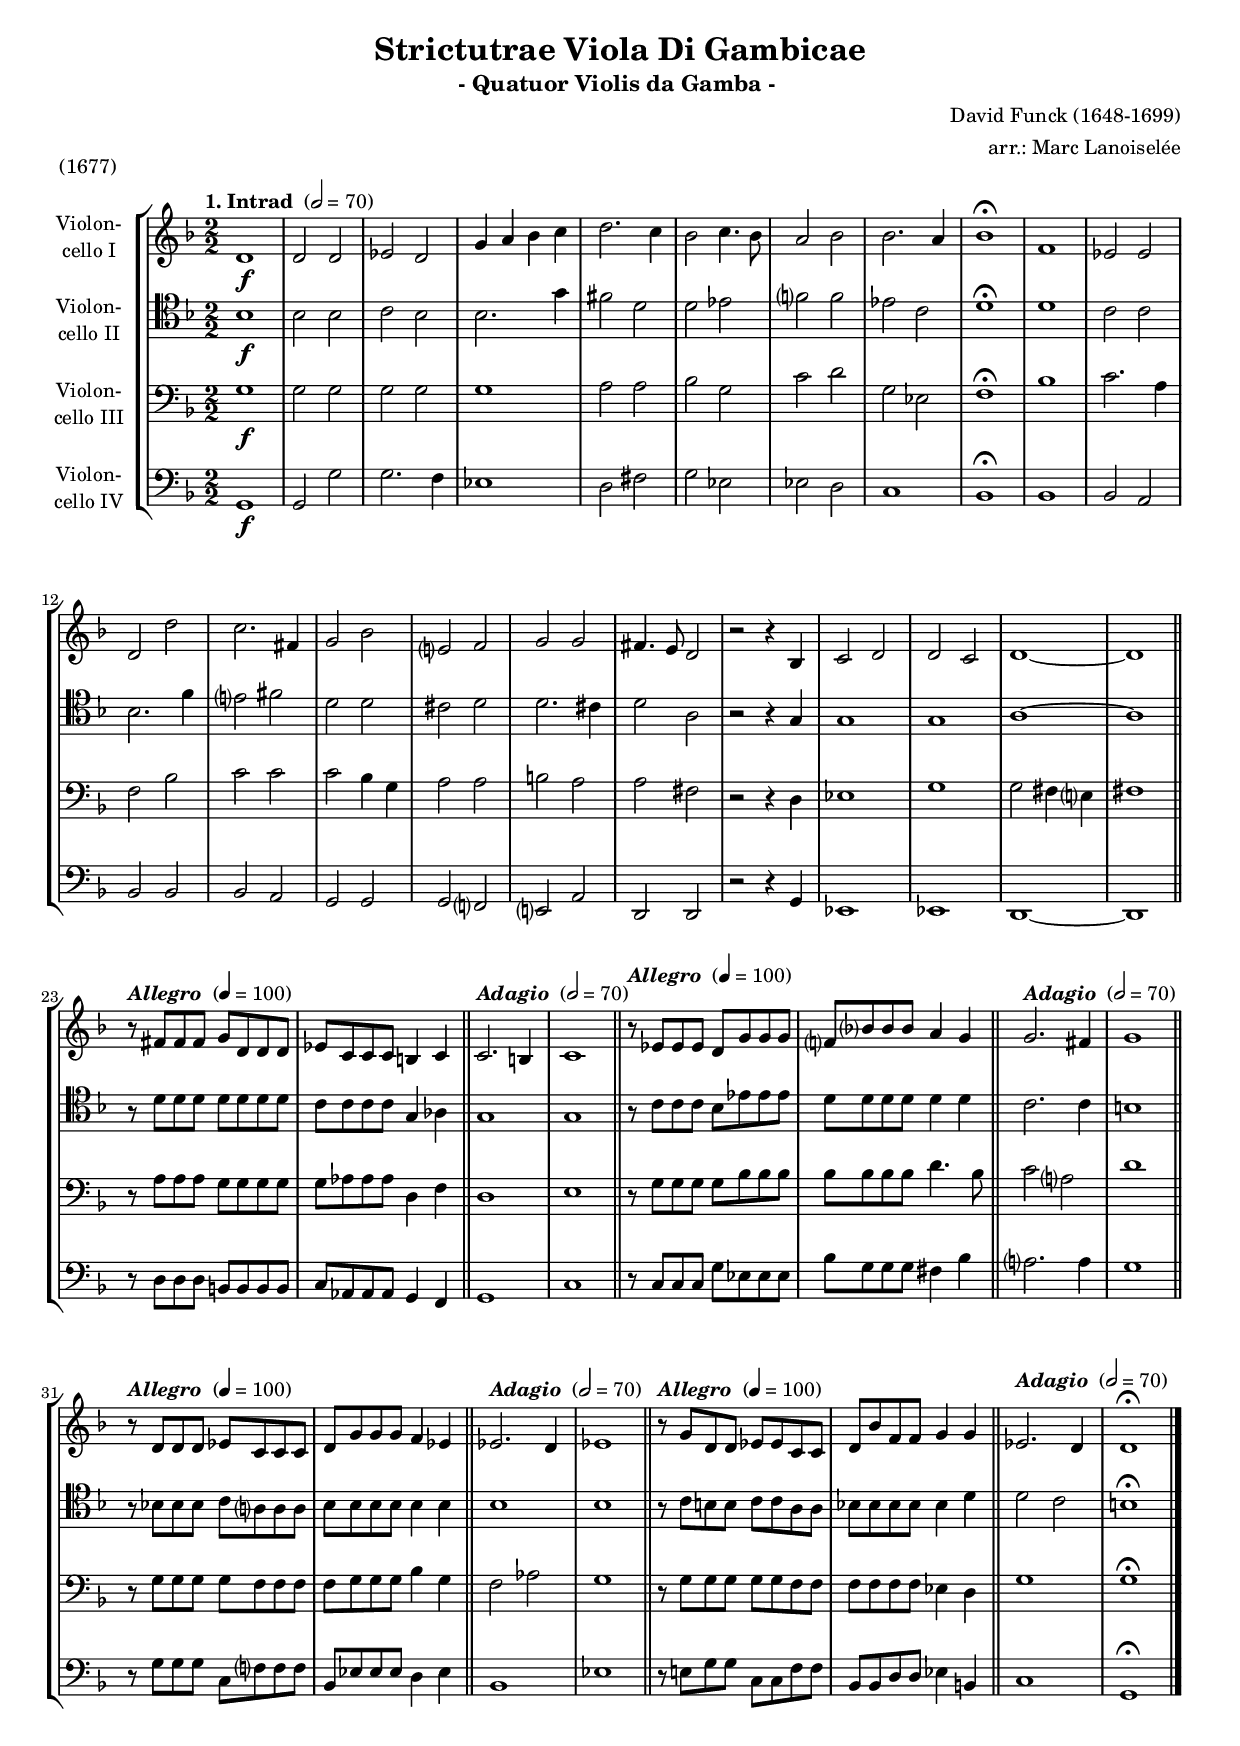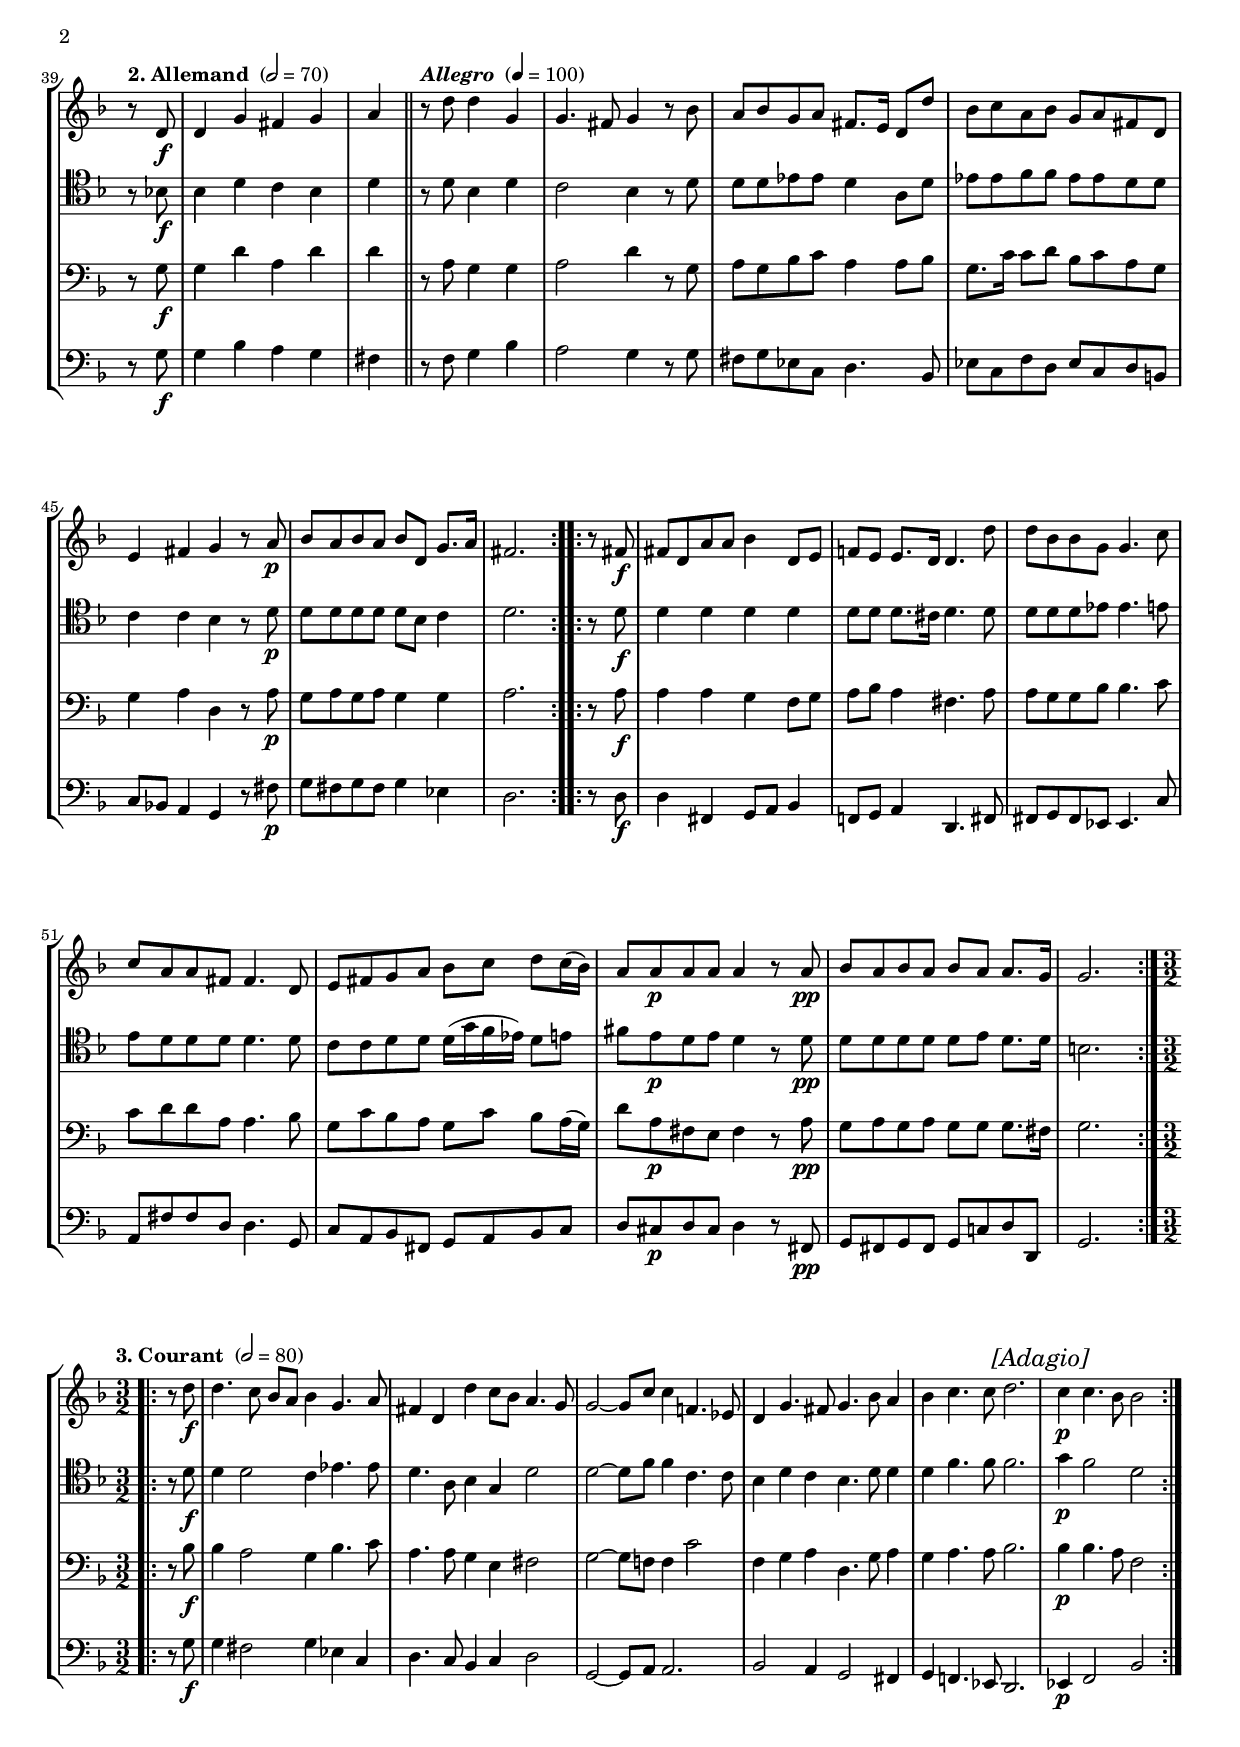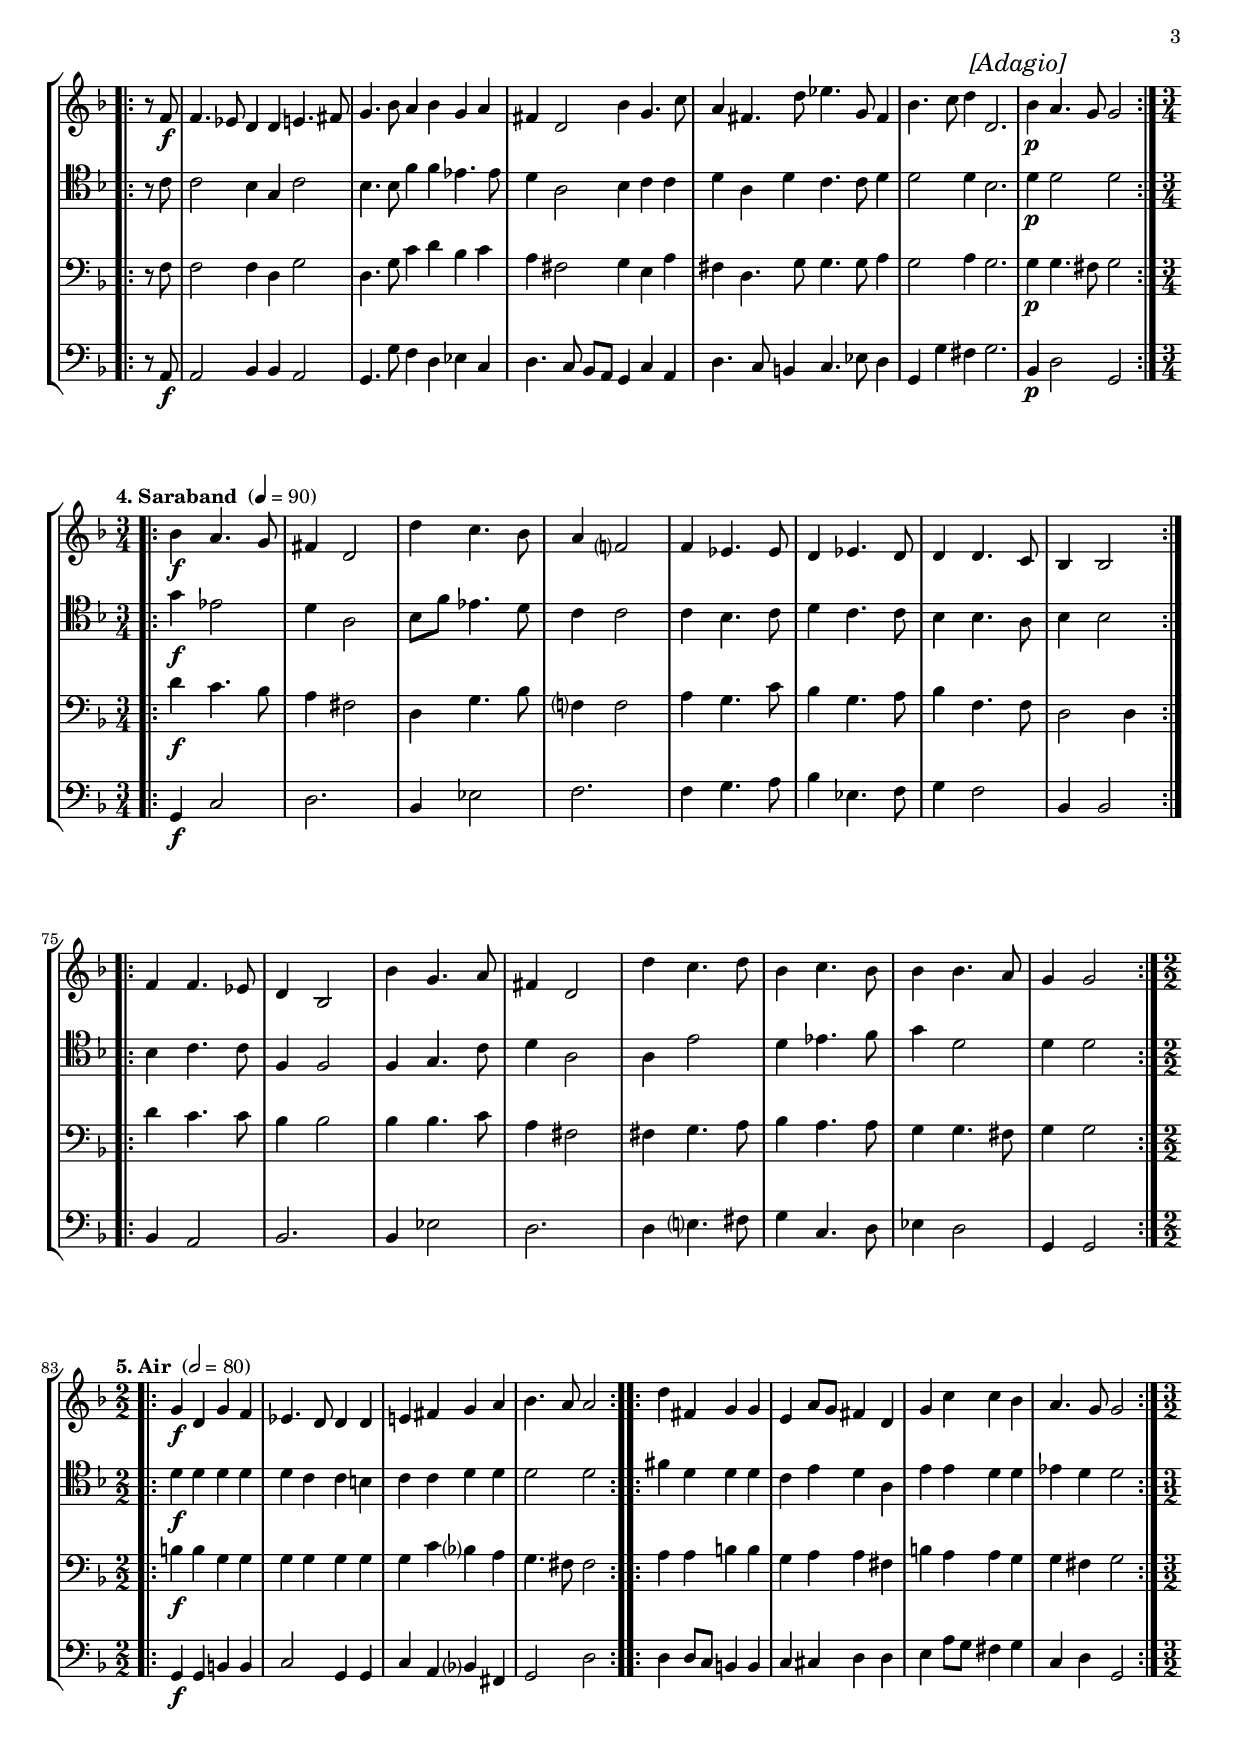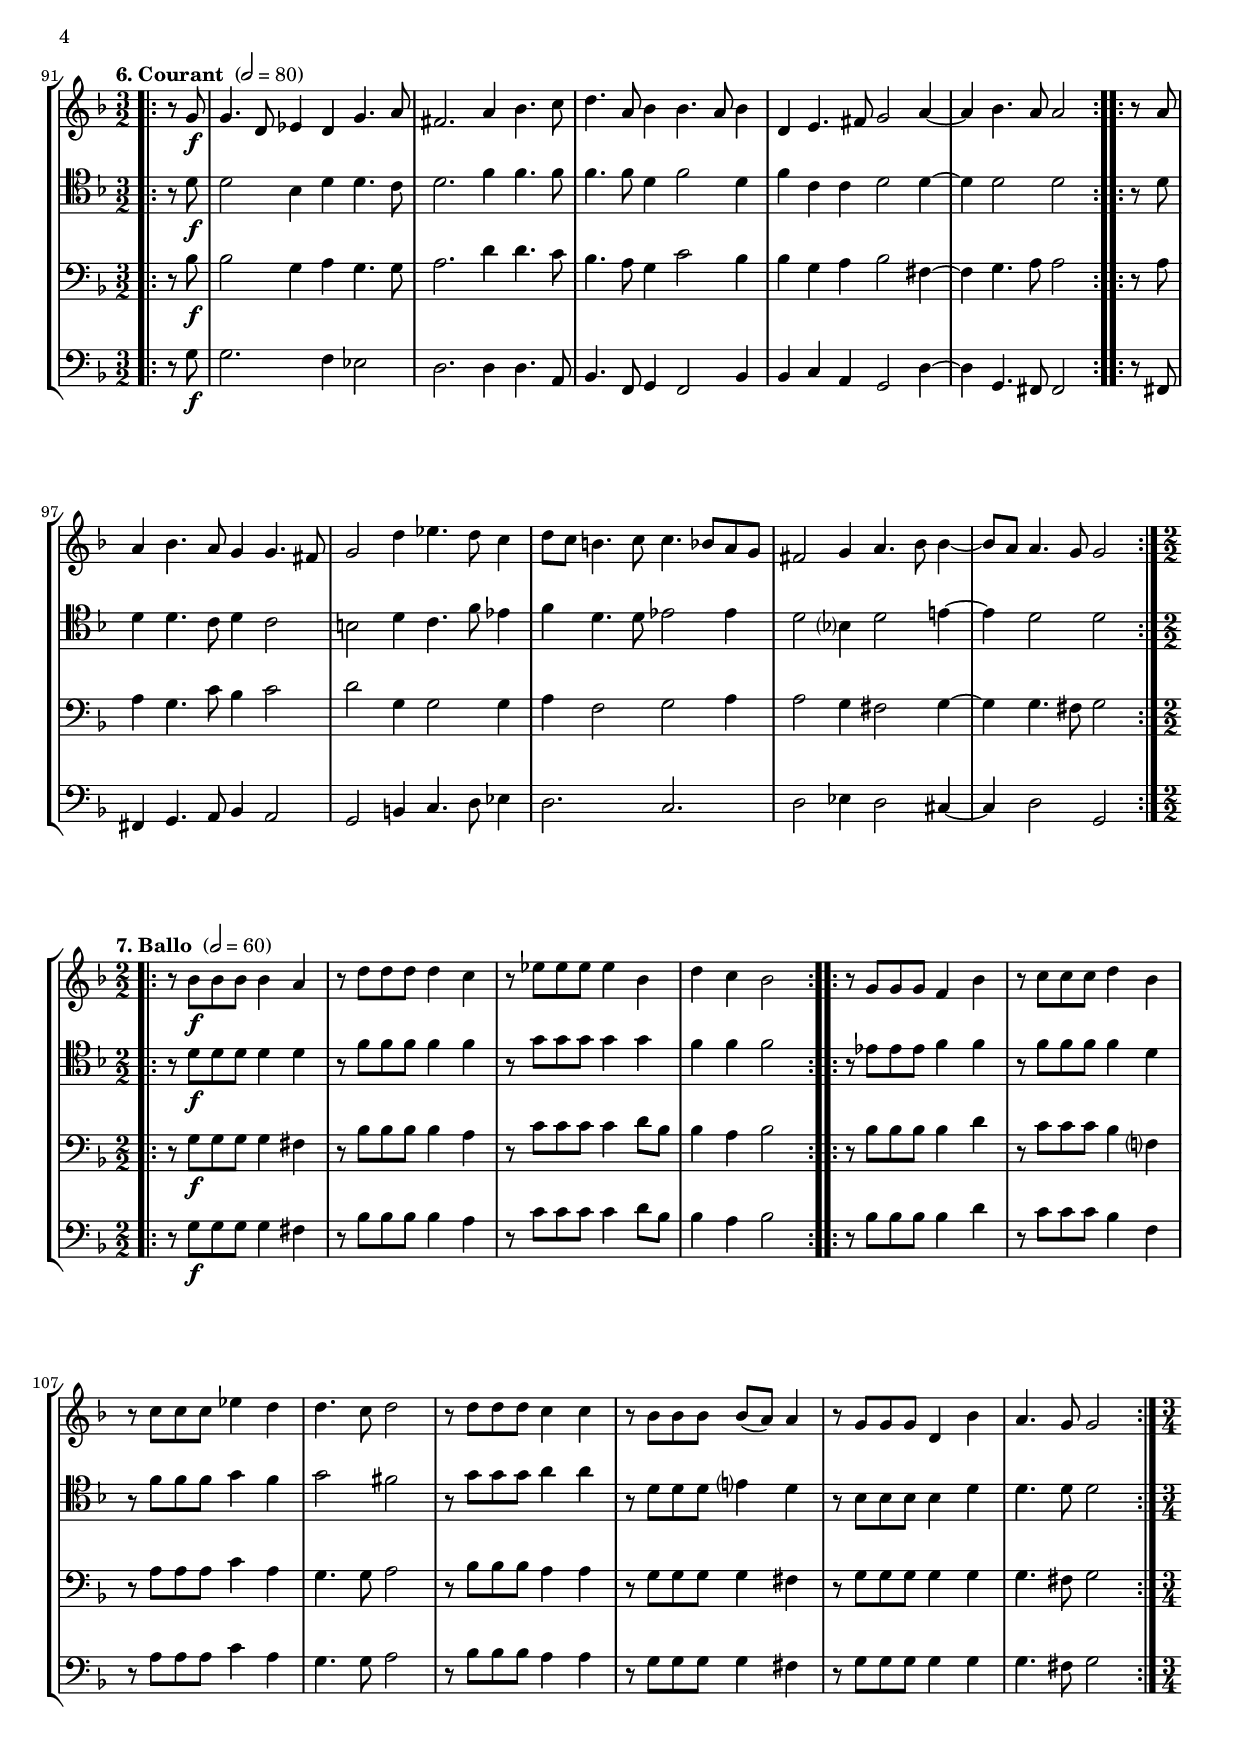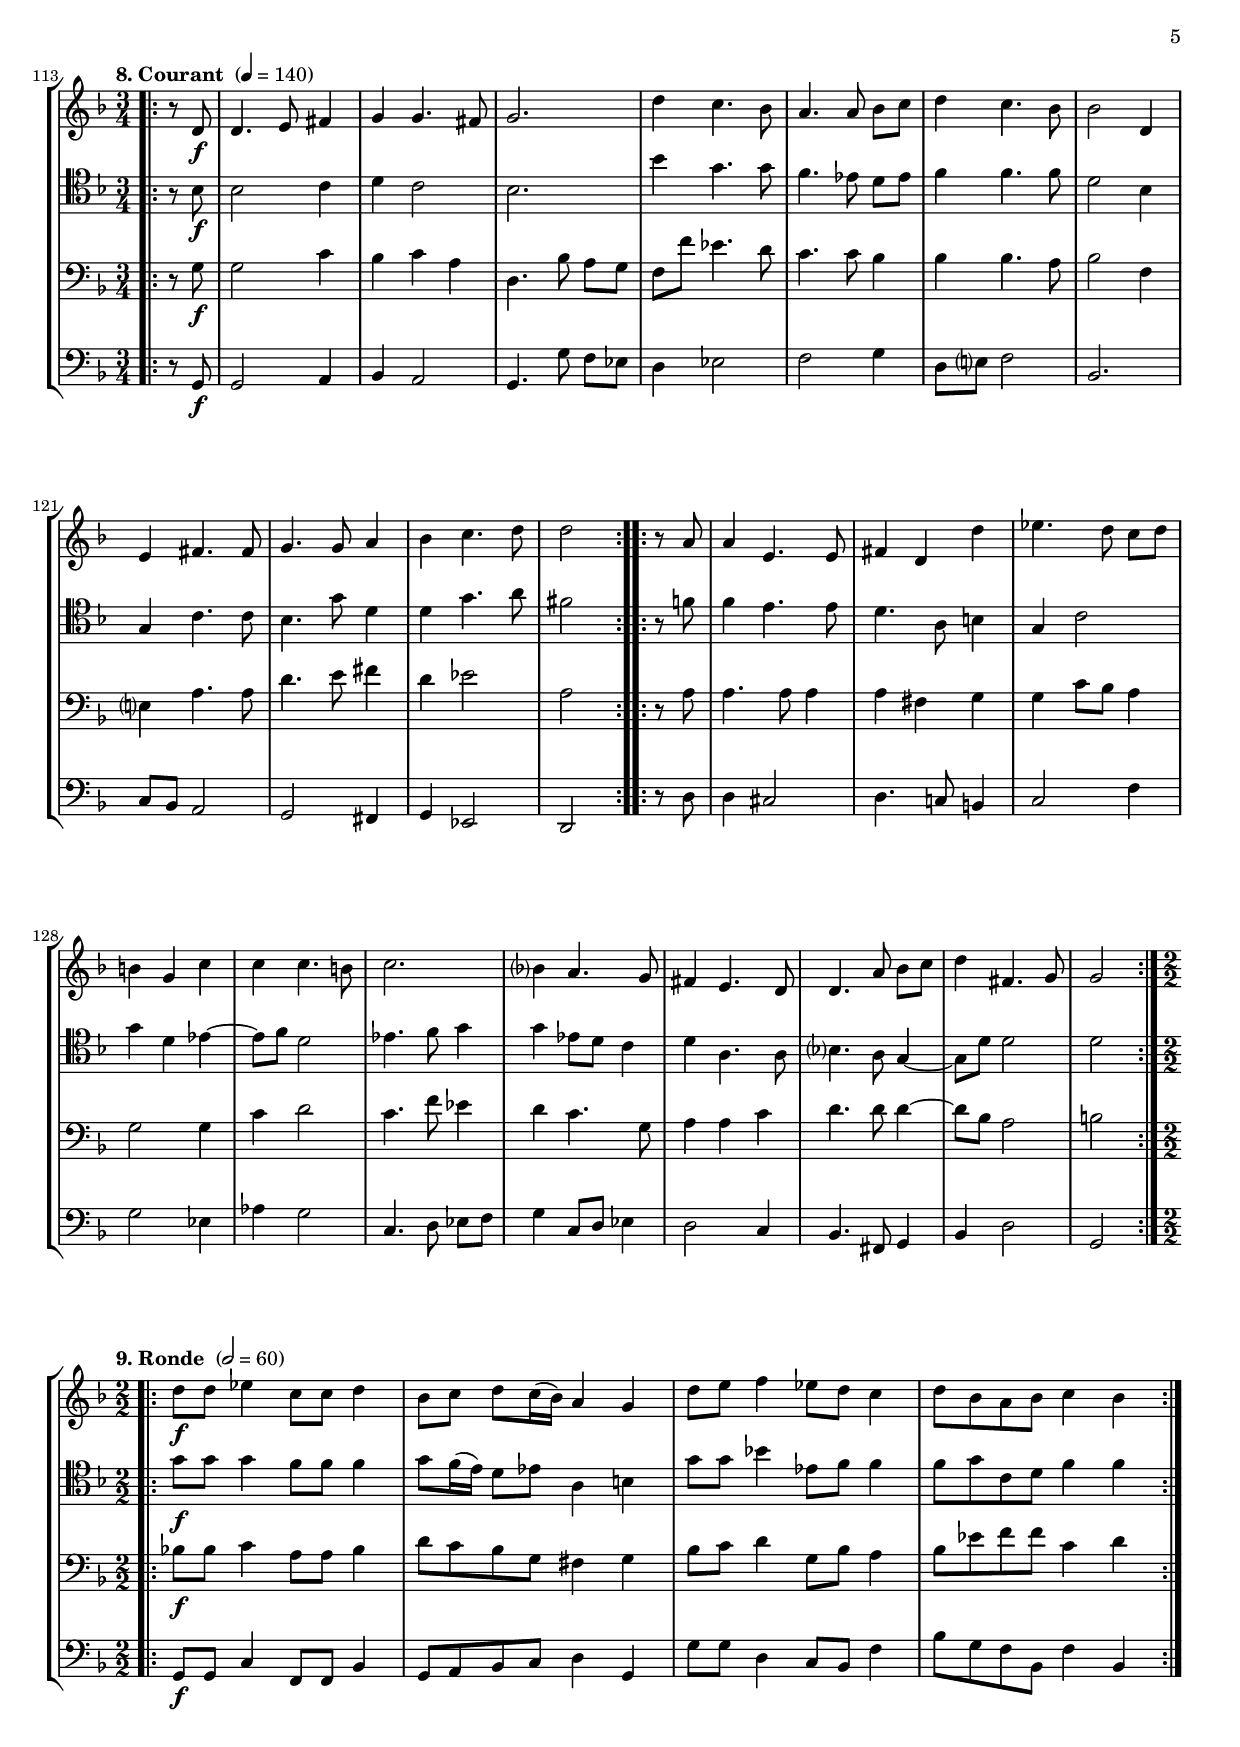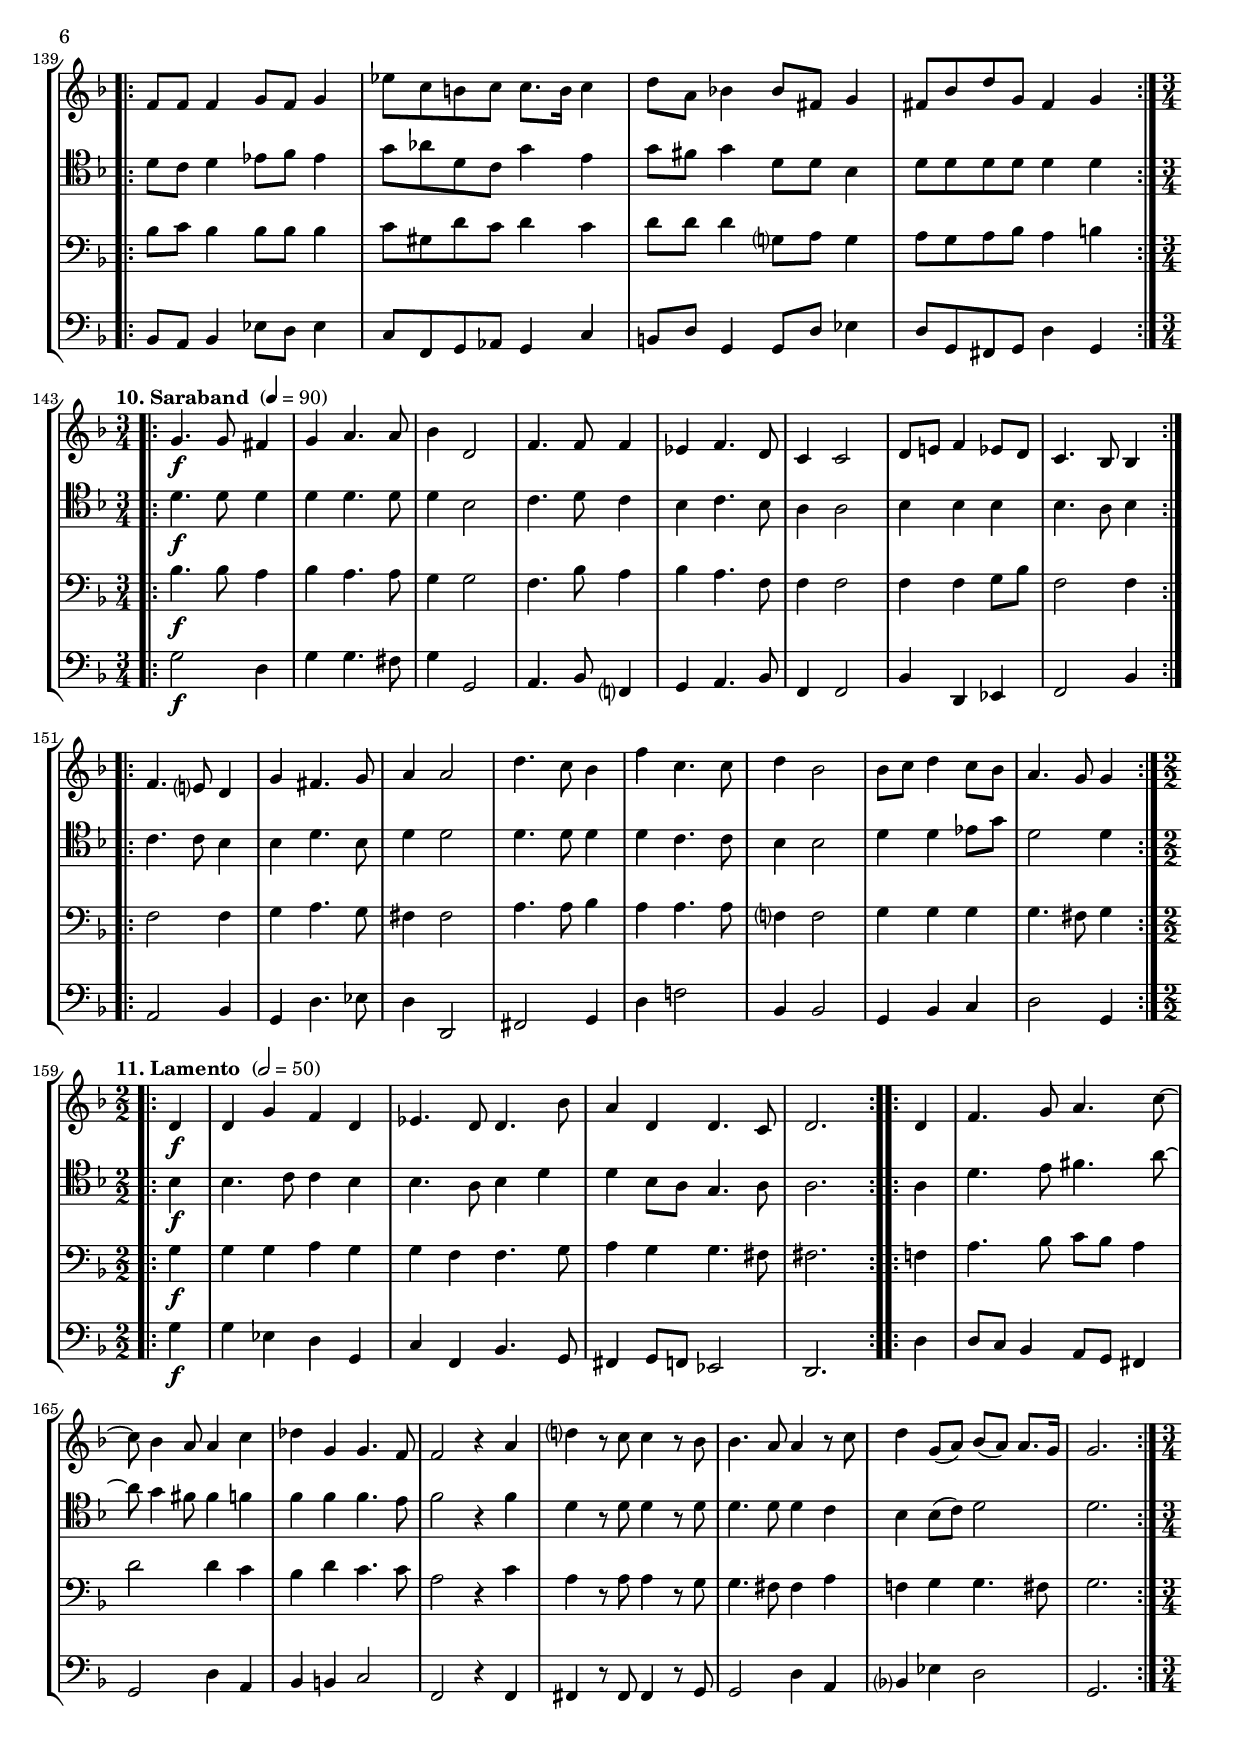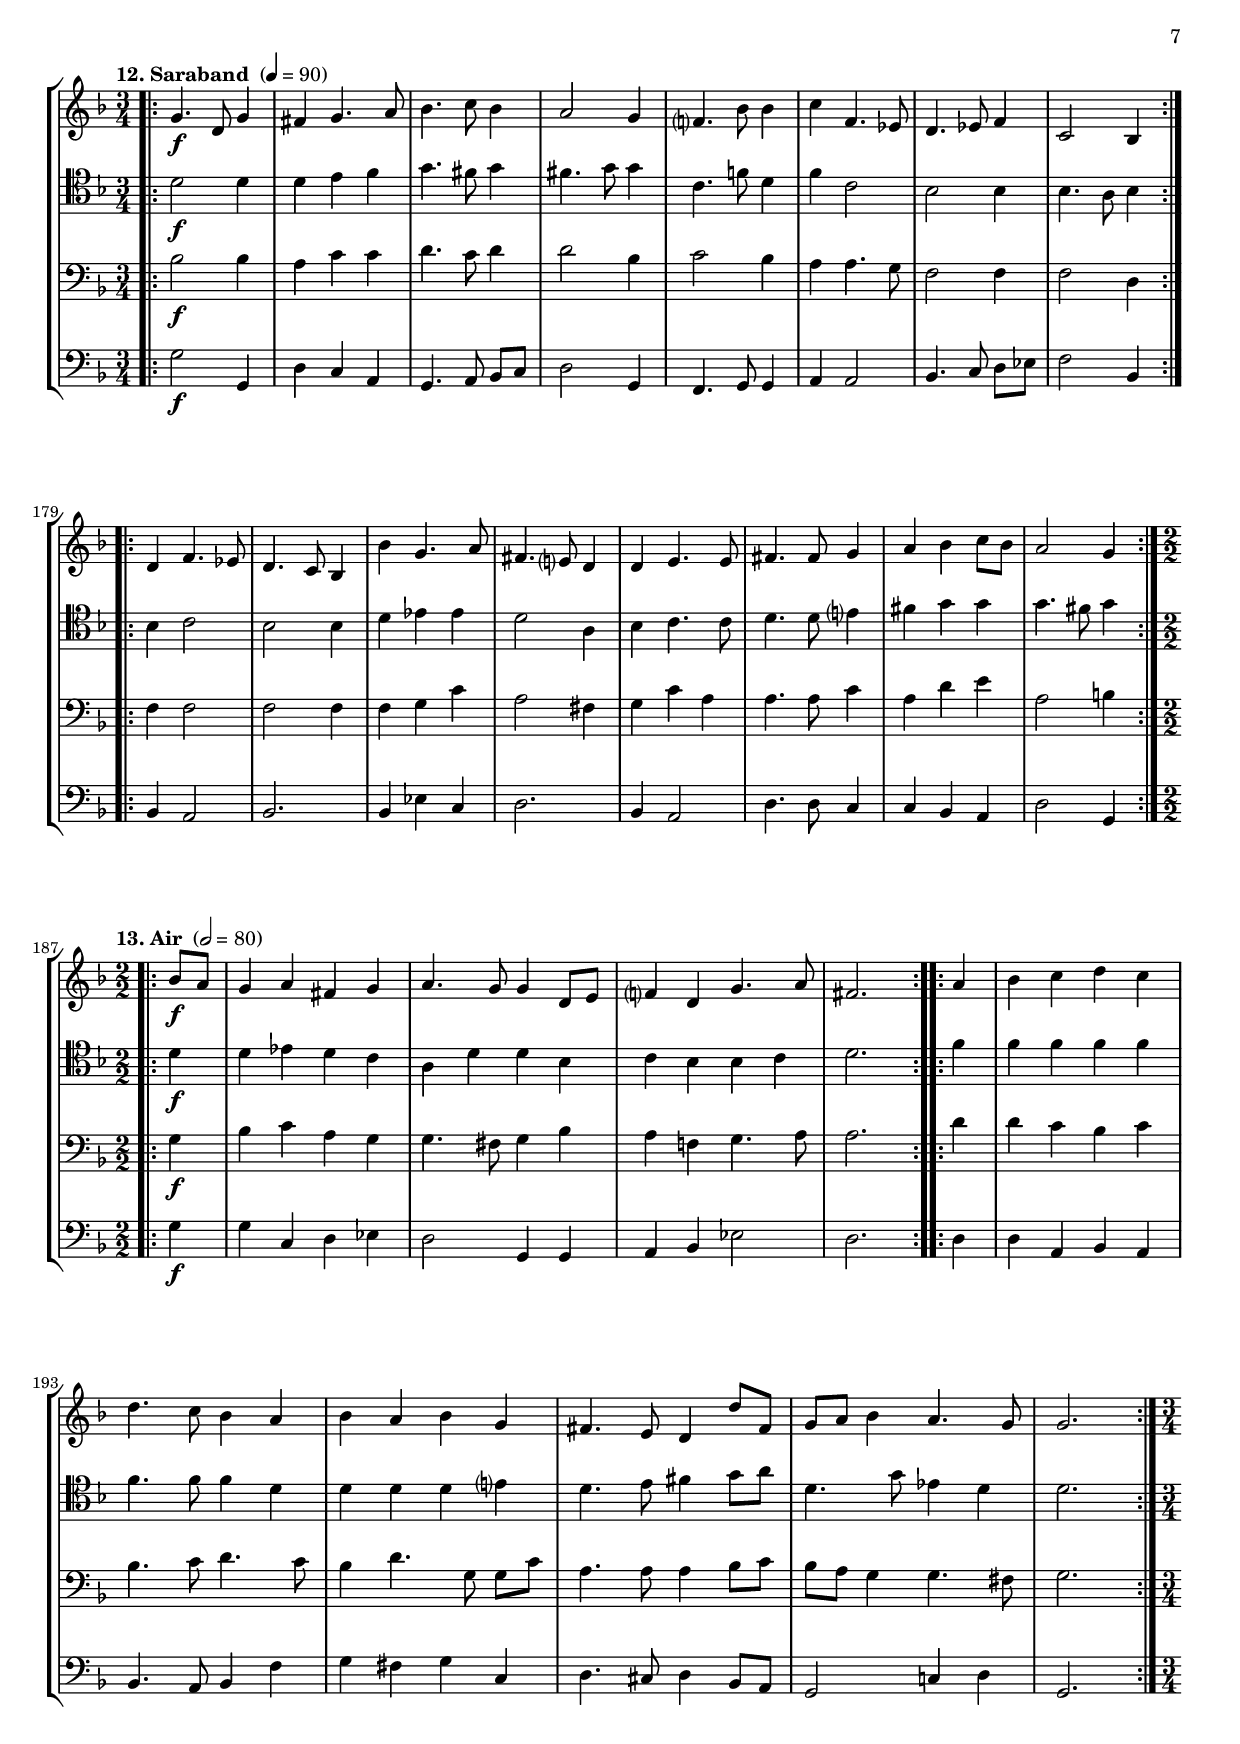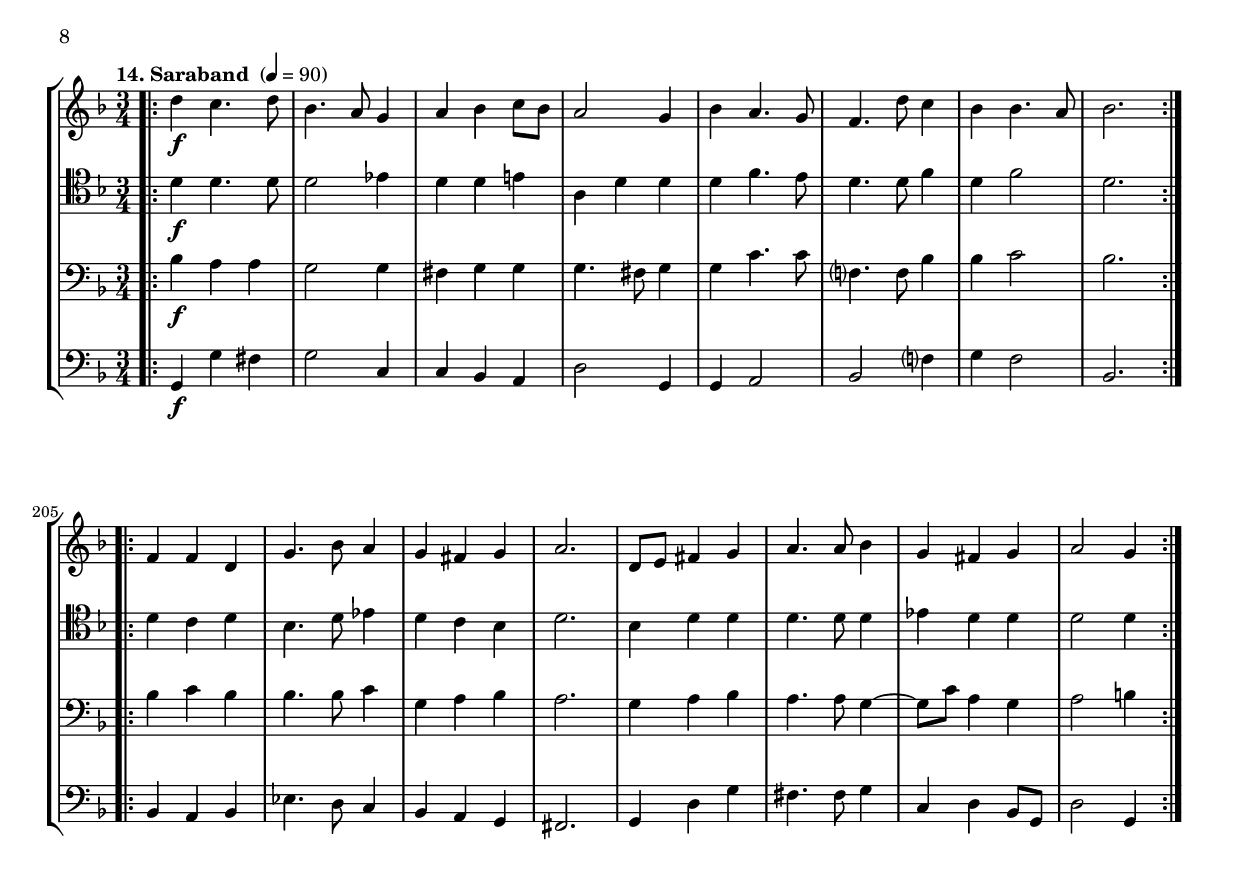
\version "2.12.4"
\include "deutsch.ly"

#(set-global-staff-size 17.25)

\header {
  title     = "Strictutrae Viola Di Gambicae"
  subtitle  = "- Quatuor Violis da Gamba - "
  composer  = "David Funck (1648-1699)"
  arranger  = "arr.: Marc Lanoiselée"
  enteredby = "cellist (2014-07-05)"
  piece     = "(1677)"
}

voiceconsts = {
 \key d \minor
 \numericTimeSignature
 \compressFullBarRests
}

introa   = {           \tempo "1. Intrad "     2=70  \time 2/2 }
iallegro = { \bar "||" \tempo \markup \italic "Allegro " 4=100 }
iadagio  = { \bar "||" \tempo \markup \italic "Adagio " 2=70 }
introb   = { \break    \tempo "2. Allemand "   2=70 }
introc   = { \break    \tempo "3. Courant "    2=80  \time 3/2 }
introd   = { \break    \tempo "4. Saraband "   4=90  \time 3/4 }
introe   = { \break    \tempo "5. Air "        2=80  \time 2/2 }
introf   = { \break    \tempo "6. Courant "    2=80  \time 3/2 }
introg   = { \break    \tempo "7. Ballo "      2=60  \time 2/2 }
introh   = { \break    \tempo "8. Courant "    4=140 \time 3/4 }
introi   = { \break    \tempo "9. Ronde "      2=60  \time 2/2 }
introj   = { \break    \tempo "10. Saraband "  4=90  \time 3/4 }
introk   = { \break    \tempo "11. Lamento "   2=50  \time 2/2 }
introl   = { \break    \tempo "12. Saraband "  4=90  \time 3/4 }
introm   = { \break    \tempo "13. Air "       2=80  \time 2/2 }
intron   = { \break    \tempo "14. Saraband "  4=90  \time 3/4 }

adagio = \mark \markup \italic "[Adagio]"

mihi = "clarinet"
milo = "bassoon"

va = \relative c' {
  \voiceconsts
  \clef "treble"

  d1\f
  d2 d
  es d
  g4 a b c
  d2. c4
  b2 c4. b8
  a2 b

  b2. a4
  b1\fermata
  f
  es2 es
  d d'
  c2. fis,4
  g2 b
  e,? f

  g g
  fis4. e8 d2
  r r4 b
  c2 d
  d c
  d1~
  d

  \iallegro
  r8 fis fis fis g d d d
  es c c c h4 c
  \iadagio
  c2. h4
  c1 \iallegro
  r8 es es es d g g g

  f? b? b b a4 g \iadagio
  g2. fis4
  g1 \iallegro
  r8 d d d es c c c
  d g g g f4 es \iadagio

  es2. d4
  es1 \iallegro
  r8 g d d es es c c
  d b' f f g4 g \iadagio
  es2. d4
  d1\fermata \bar "|."

  \introb
  \repeat volta 2 {
    \partial 4 r8 d\f
    d4 g fis g
    a \iallegro r8 d d4 g,
    g4. fis8 g4 r8 b
    a b g a fis8. e16 d8[ d']

    b c a b g a fis d
    e4 fis g r8 a\p
    b a b a b d, g8.[ a16]
    fis2.
  }
  \repeat volta 2 {
    r8 fis!\f
    fis d a' a b4 d,8 e
    f! e e8.[ d16] d4. d'8
    d b b g g4. c8
    c a a fis fis4. d8

    e fis g a b c d[ c16( b)]
    a8 a\p a a a4 r8 a\pp
    b a b a b a a8.[ g16]
    g2.
  }

  \introc
  \repeat volta 2 {
    \partial 4 r8 d'\f
    d4. c8 b a b4 g4. a8
    fis4 d d' c8 b a4. g8
    g2~ g8 c c4 f,!4. es8

    d4 g4. fis8 g4. b8 a4
    b c4.c8 d2.
    \adagio c4\p c4. b8 b2
  }

  \repeat volta 2 {
    r8 f\f
    f4. es8 d4 d e4. fis8
    g4. b8 a4 b g a
    fis d2 b'4 g4. c8

    a4 fis4. d'8 es4. g,8 fis4
    b4. c8 d4 d,2.
    \adagio b'4\p a4. g8 g2
  }

  \introd
  \repeat volta 2 {
    \partial 2. b4\f a4. g8
    fis4 d2
    d'4 c4. b8
    a4 f?2
    f4 es4. es8
    d4 es4. d8
    d4 d4. c8
    b4 b2
  }

  \repeat volta 2 {
    f'4 f4. es8
    d4 b2
    b'4 g4. a8
    fis4 d2
    d'4 c4. d8
    b4 c4. b8
    b4 b4. a8
    g4 g2
  }

  \introe
  \repeat volta 2 {
    g4\f d g f
    es4. d8 d4 d
    e! fis g a
    b4. a8 a2
  }

  \repeat volta 2 {
    d4 fis, g g
    e a8 g fis4 d
    g c c b
    a4. g8 g2
  }

  \introf
  \repeat volta 2 {
    \partial 4 r8 g\f
    g4. d8 es4 d g4. a8
    fis2. a4 b4. c8
    d4. a8 b4 b4. a8 b4

    d, e4. fis8 g2 a4~
    a b4. a8 a2
  }
  \repeat volta 2 {
    r8 a
    a4 b4. a8 g4 g4. fis8

    g2 d'4 es4. d8 c4
    d8 c h4. c8 c4. b8 a g
    fis2 g4 a4. b8 b4~
    b8 a a4. g8 g2
  }

  \introg
  \repeat volta 2 {
    \partial 1 r8 b\f b b b4 a
    r8 d d d d4 c
    r8 es es es es4 b
    d c b2
  }

  \repeat volta 2 {
    r8 g g g f4 b
    r8 c c c d4 b
    r8 c c c es4 d
    d4.c8 d2

    r8 d d d c4 c
    r8 b b b b( a) a4
    r8 g g g d4 b'
    a4. g8 g2
  }

  \introh
  \repeat volta 2 {
    \partial 4 r8 d\f
    d4. e8 fis4
    g g4. fis8
    g2.
    d'4 c4. b8
    a4. a8 b[ c]

    d4 c4. b8
    b2 d,4
    e fis4. fis8
    g4. g8 a4
    b c4. d8
    d2
  }

  \repeat volta 2 {
    r8 a
    a4 e4. e8
    fis4 d d'
    es4. d8 c[ d]
    h4 g c
    c c4. h8

    c2.
    b?4 a4. g8
    fis4 e4. d8
    d4. a'8 b[ c]
    d4 fis,4. g8
    g2
  }

  \introi
  \repeat volta 2 {
    \partial 1 d'8\f d es4 c8 c d4
    b8 c d[ c16( b)] a4 g
    d'8 e f4 es8 d c4
    d8 b a b c4 b
  }

  \repeat volta 2 {
    f8 f f4 g8 f g4
    es'8 c h c c8. h16 c4
    d8 a b!4 b8 fis g4
    fis8 b d g, fis4 g
  }

  \introj
  \repeat volta 2 {
    g4.\f g8 fis4
    g a4. a8
    b4 d,2
    f4. f8 f4
    es f4. d8
    c4 c2
    d8 e! f4 es8 d
    c4. b8 b4
  }

  \repeat volta 2 {
    f'4. e?8 d4
    g fis4. g8
    a4 a2
    d4. c8 b4
    f' c4.c8
    d4 b2
    b8 c d4 c8 b
    a4. g8 g4
  }

  \introk
  \repeat volta 2 {
    \partial 4 d\f
    d g f d
    es4. d8 d4. b'8
    a4 d, d4. c8
    d2.
  }

  \repeat volta 2 {
    d4
    f4. g8 a4. c8~
    c b4 a8 a4 c
    des g, g4. f8
    f2 r4 a

    d? r8 c c4 r8 b
    b4. a8 a4 r8 c
    d4 g,8( a) b[( a)] a8. g16
    g2.
  }

  \introl
  \repeat volta 2 {
    \partial 2. g4.\f d8 g4
    fis g4. a8
    b4. c8 b4
    a2 g4
    f?4. b8 b4

    c f,4. es8
    d4. es8 f4
    c2 b4
  }

  \repeat volta 2 {
    d f4. es8
    d4. c8 b4
    b' g4. a8

    fis4. e?8 d4
    d e4. e8
    fis4. fis8 g4
    a b c8 b
    a2 g4
  }

  \introm
  \repeat volta 2 {
    \partial 4 b8\f a
    g4 a fis g
    a4. g8 g4 d8 e
    f?4 d g4. a8
    fis2.
  }
  \repeat volta 2 {
    a4
    b c d c

    d4. c8 b4 a
    b a b g
    fis4. e8 d4 d'8 fis,
    g a b4 a4. g8
    g2.
  }

  \intron
  \repeat volta 2 {
    \partial 2. d'4\f c4. d8
    b4. a8 g4
    a b c8 b
    a2 g4
    b a4. g8
    f4. d'8 c4
    b b4. a8
    b2.
  }

  \repeat volta 2 {
    f4 f d
    g4. b8 a4
    g fis g
    a2.
    d,8 e fis4 g
    a4. a8 b4
    g fis g
    a2 g4
  }
}

vb = \relative c' {
  \voiceconsts
  \clef "tenor"

  \introa
  b1\f
  b2 b
  c b
  b2. g'4
  fis2 d
  d es
  f? f

  es c
  d1\fermata
  d
  c2 c
  b2. f'4
  e?2 fis
  d d
  cis d

  d2. cis4
  d2 a
  r r4 g
  g1
  g
  a~
  a \iallegro

  r8 d d d d d d d
  c c c c g4 as \iadagio
  g1
  g \iallegro
  r8 c c c b es es es

  d d d d d4 d \iadagio
  c2. c4
  h1 \iallegro
  r8 b! b b  c a? a a
  b b b b b4 b \iadagio

  b1
  b \iallegro
  r8 c h h c c a a
  b! b b b b4 d \iadagio
  d2 c
  h1\fermata \bar "|."

  \introb
  \repeat volta 2 {
    \partial 4 r8 b!\f
    b4 d c b
    d \iallegro r8 d b4 d
    c2 b4 r8 d
    d d es es d4 a8 d

    es es f f es es d d
    c4 c b r8 d\p
    d d d d d b c4
    d2.
  }
  \repeat volta 2 {
    r8 d\f
    d4 d d d
    d8 d d8.[ cis16] d4. d8
    d d d es es4. e8
    e d d d d4. d8

    c c d d d16( g f es) d8[ e]
    fis e\p d e d4 r8 d\pp
    d d d d d e d8.[ d16]
    h2.
  }

  \introc
  \repeat volta 2 {
    \partial 4 r8 d\f
    d4 d2 c4 es4. es8
    d4. a8 b4 g d'2
    d~ d8 f f4 c4. c8

    b4 d c b4.d8 d4
    d f4. f8 f2.
    \adagio g4\p f2 d
  }

  \repeat volta 2 {
    r8 c
    c2 b4 g c2
    b4. b8 f'4 f es4. es8
    d4 a2
    b4 c c

    d a d c4. c8 d4
    d2 d4 b2.
    \adagio d4\p d2 d
  }

  \introd
  \repeat volta 2 {
    \partial 2. g4\f es2
    d4 a2
    b8 f' es4. d8
    c4 c2
    c4 b4. c8
    d4 c4. c8
    b4 b4. a8
    b4 b2
  }

  \repeat volta 2 {
    b4 c4. c8
    f,4 f2
    f4 g4. c8
    d4 a2
    a4 e'2
    d4 es4. f8
    g4 d2
    d4 d2
  }

  \introe
  \repeat volta 2 {
    d4\f d d d
    d c c h
    c c d d
    d2 d
  }

  \repeat volta 2 {
    fis4 d d d
    c e d a
    e' e d d
    es d d2
  }

  \introf
  \repeat volta 2 {
    \partial 4 r8 d\f
    d2 b4 d d4. c8
    d2. f4 f4. f8
    f4. f8 d4 f2 d4

    f c c d2 d4~
    d d2 d
  }
  \repeat volta 2 {
    r8 d d4 d4. c8 d4 c2

    h d4 c4. f8 es4
    f d4. d8 es2 es4
    d2 b?4 d2 e!4~
    e d2 d
  }

  \introg
  \repeat volta 2 {
    \partial 1 r8 d\f d d d4 d
    r8 f f f f4 f
    r8 g g g g4 g
    f f f2
  }

  \repeat volta 2 {
    r8 es es es f4 f
    r8 f f f f4 d
    r8 f f f g4 f
    g2 fis

    r8 g g g a4 a
    r8 d, d d e?4 d
    r8 b b b b4 d
    d4. d8 d2
  }

  \introh
  \repeat volta 2 {
    \partial 4 r8 b\f
    b2 c4
    d c2
    b2.
    b'4 g4. g8
    f4. es8 d[ es]

    f4 f4. f8
    d2 b4
    g c4. c8
    b4. g'8 d4
    d g4. a8
    fis2
  }

  \repeat volta 2 {
    r8 f!
    f4 e4. e8
    d4. a8 h4
    g c2
    g'4 d es~
    es8 f d2

    es4. f8 g4
    g es8 d c4
    d a4. a8
    b?4. a8 g4~
    g8 d' d2
    d
  }

  \introi
  \repeat volta 2 {
    \partial 1 g8\f g g4 f8 f f4
    g8 f16( e) d8[ es] a,4 h
    g'8 g b!4 es,8 f f4
    f8 g c, d f4 f
  }

  \repeat volta 2 {
    d8 c d4 es8 f es4
    g8 as d, c g'4 e
    g8 fis g4 d8 d b4
    d8 d d d d4 d
  }

  \introj
  \repeat volta 2 {
    d4.\f d8 d4
    d d4. d8
    d4 b2
    c4. d8 c4
    b c4. b8
    a4 a2
    b4 b b
    b4.a8 b4
  }

  \repeat volta 2 {
    c4. c8 b4
    b d4. b8
    d4 d2
    d4. d8 d4
    d c4. c8
    b4 b2
    d4 d es8 g
    d2 d4
  }

  \introk
  \repeat volta 2 {
    \partial 4 b\f
    b4. c8 c4 b
    b4. a8 b4 d
    d b8 a g4. a8
    a2.
  }

  \repeat volta 2 {
    a4
    d4. e8 fis4. a8~
    a g4 fis8 fis4 f
    f f f4. e8
    f2 r4 f

    d r8 d d4 r8 d
    d4. d8 d4 c
    b b8( c) d2
    d2.
  }

  \introl
  \repeat volta 2 {
    \partial 2. d2\f d4
    d e f
    g4. fis8 g4
    fis4. g8 g4
    c,4. f!8 d4

    f c2
    b b4
    b4. a8 b4
  }

  \repeat volta 2 {
    b c2
    b b4
    d es es

    d2 a4
    b c4. c8
    d4. d8 e?4
    fis g g
    g4. fis8 g4
  }

  \introm
  \repeat volta 2 {
    \partial 4 d\f
    d es d c
    a d d b
    c b b c
    d2.
  }
  \repeat volta 2 {
    f4
    f f f f

    f4. f8 f4 d
    d d d e?
    d4. e8 fis4 g8 a
    d,4. g8 es4 d
    d2.
  }

  \intron
  \repeat volta 2 {
    \partial 2. d4\f d4. d8
    d2 es4
    d d e!
    a, d d
    d f4. e8
    d4. d8 f4
    d f2
    d2.
  }

  \repeat volta 2 {
    d4 c d
    b4. d8 es4
    d c b
    d2.
    b4 d d
    d4. d8 d4
    es d d
    d2 d4
  }
}

vc = \relative c' {
  \voiceconsts
  \clef "bass"

  \introa
  g1\f
  g2 g
  g g
  g1
  a2 a
  b g
  c d

  g, es
  f1\fermata
  b
  c2. a4
  f2 b
  c c
  c b4 g
  a2 a

  h a
  a fis
  r r4 d
  es1
  g
  g2 fis4 e?
  fis1 \iallegro

  r8 a a a g g g g
  g as as as d,4 f \iadagio

  d1
  e \iallegro
  r8 g g g g b b b

  b b b b d4. b8 \iadagio
  c2 a?
  d1 \iallegro
  r8 g, g g g f f f
  f g g g b4 g \iadagio

  f2 as
  g1 \iallegro
  r8 g g g g g f f
  f f f f es4 d \iadagio
  g1
  g\fermata \bar "|."

  \introb
  \repeat volta 2 {
    \partial 4 r8 g\f
    g4 d' a d
    d \iallegro r8 a g4 g
    a2 d4 r8 g,
    a g b c a4 a8 b

    g8. c16 c8[ d] b c a g
    g4 a d, r8 a'\p
    g a g a g4 g
    a2.
  }

  \repeat volta 2 {
    r8 a\f
    a4 a g f8 g
    a b a4 fis4. a8
    a g g b b4. c8
    c d d a a4. b8

    g c b a g c b[ a16( g)]
    d'8 a\p fis e fis4 r8 a\pp
    g a g a g g g8.[ fis16]
    g2.
  }

  \introc
  \repeat volta 2 {
    \partial 4 r8 b\f
    b4 a2 g4 b4. c8
    a4. a8 g4 e fis2
    g~ g8 f! f4 c'2

    f,4 g a d,4. g8 a4
    g a4. a8 b2.
    \adagio b4\p b4. a8 f2
  }

  \repeat volta 2 {
    r8 f
    f2 f4 d g2
    d4. g8 c4 d b c
    a fis2 g4 e a

    fis d4. g8 g4. g8 a4
    g2 a4 g2.
    \adagio g4\p g4. fis8 g2
  }

  \introd
  \repeat volta 2 {
    \partial 2. d'4\f c4. b8
    a4 fis!2
    d4 g4. b8
    f?4 f2
    a4 g4. c8
    b4 g4. a8
    b4 f4. f8
    d2 d4
  }

  \repeat volta 2 {
    d' c4. c8
    b4 b2
    b4 b4. c8
    a4 fis2
    fis4 g4. a8
    b4 a4. a8
    g4 g4. fis8
    g4 g2
  }

  \introe
  \repeat volta 2 {
    h4\f h g g
    g g g g
    g c b? a
    g4. fis8 fis2
  }

  \repeat volta 2 {
    a4 a h h
    g a a fis
    h a a g
    g fis g2
  }

  \introf
  \repeat volta 2 {
    \partial 4 r8 b\f
    b2 g4 a g4. g8
    a2. d4 d4. c8
    b4. a8 g4 c2 b4

    b g a b2 fis4~
    fis g4. a8 a2
  }
  \repeat volta 2 {
    r8 a
    a4 g4. c8 b4 c2

    d g,4 g2 g4
    a f2 g a4
    a2 g4 fis2 g4~
    g g4. fis8 g2
  }

  \introg
  \repeat volta 2 {
    \partial 1 r8 g\f g g g4 fis!
    r8 b b b b4 a
    r8 c c c c4 d8 b
    b4 a b2
  }

  \repeat volta 2 {
    r8 b b b b4 d
    r8 c c c b4 f?
    r8 a a a c4 a
    g4. g8 a2

    r8 b b b a4 a
    r8 g g g g4 fis
    r8 g g g g4 g
    g4. fis8 g2
  }

  \introh
  \repeat volta 2 {
    \partial 4 r8 g\f
    g2 c4
    b c a
    d,4. b'8 a[ g]
    f f' es4. d8
    c4. c8 b4

    b b4.a8
    b2 f4
    e? a4. a8
    d4. e8 fis4
    d es2
    a,
  }

  \repeat volta 2 {
    r8 a
    a4. a8 a4
    a fis g
    g c8 b a4
    g2 g4
    c d2

    c4.f8 es4
    d c4. g8
    a4 a c
    d4. d8 d4~
    d8 b a2
    h
  }

  \introi
  \repeat volta 2 {
    \partial 1 b8\f b c4 a8 a b4
    d8 c b g fis4 g
    b8 c d4 g,8 b a4
    b8 es f f c4 d
  }

  \repeat volta 2 {
    b8 c b4 b8 b b4
    c8 gis d' c d4 c
    d8 d d4 g,?8 a g4
    a8 g a b a4 h
  }

  \introj
  \repeat volta 2 {
    b4.\f b8 a4
    b a4. a8
    g4 g2
    f4. b8 a4
    b a4. f8
    f4 f2
    f4 f g8 b
    f2 f4
  }

  \repeat volta 2 {
    f2 f4
    g a4. g8
    fis4 fis2
    a4. a8 b4
    a a4. a8
    f?4 f2
    g4 g g
    g4. fis8 g4
  }

  \introk
  \repeat volta 2 {
    \partial 4 g\f
    g g a g
    g f f4. g8
    a4 g g4. fis8
    fis2.
  }

  \repeat volta 2 {
    f!4
    a4. b8 c b a4
    d2 d4 c
    b d c4. c8
    a2 r4 c

    a r8 a a4 r8 g
    g4. fis8 fis4 a
    f! g g4. fis8
    g2.
  }

  \introl
  \repeat volta 2 {
    \partial 2. b2\f b4
    a c c
    d4. c8 d4
    d2 b4
    c2 b4

    a a4. g8
    f2 f4
    f2 d4
  }

  \repeat volta 2 {
    f f2
    f f4
    f g c

    a2 fis4
    g c a
    a4. a8 c4
    a d e
    a,2 h4
  }

  \introm
  \repeat volta 2 {
    \partial 4 g\f
    b c a g
    g4. fis8 g4 b
    a f! g4. a8
    a2.
  }
  \repeat volta 2 {
    d4
    d c b c

    b4. c8 d4. c8
    b4 d4. g,8 g[ c]
    a4. a8 a4 b8 c
    b a g4 g4. fis8
    g2.
  }

  \intron
  \repeat volta 2 {
    \partial 2. b4\f a a
    g2 g4
    fis g g
    g4. fis8 g4
    g c4. c8
    f,?4. f8 b4
    b c2
    b2.
  }

  \repeat volta 2 {
    b4 c b
    b4. b8 c4
    g a b
    a2.
    g4 a b
    a4. a8 g4~
    g8 c a4 g
    a2 h4
  }
}

vd = \relative c {
  \voiceconsts
  \clef "bass"

  \introa
  g1\f
  g2 g'
  g2. f4
  es1
  d2 fis
  g es
  es d

  c1
  b\fermata
  b
  b2 a
  b b
  b a
  g g
  g f?

  e? a
  d, d
  r r4 g
  es1
  es
  d~
  d \iallegro

  r8 d' d d h h h h
  c as as as g4 f \iadagio
  g1
  c \iallegro
  r8 c c c g' es es es

  b' g g g fis4 b \iadagio
  a?2. a4
  g1 \iallegro
  r8 g g g c, f? f f
  b, es es es d4 es \iadagio

  b1
  es \iallegro
  r8 e! g g c, c f f
  b, b d d es4 h \iadagio
  c1
  g\fermata \bar "|."

  \introb
  \repeat volta 2 {
    \partial 4 r8 g'\f
    g4 b a g
    fis \iallegro r8 fis g4 b
    a2 g4 r8 g
    fis g es c d4. b8

    es c f d es c d h
    c b! a4 g r8 fis'\p
    g fis g fis g4 es
    d2.
  }

  \repeat volta 2 {
    r8 d\f
    d4 fis, g8 a b4
    f!8 g a4 d,4. fis8
    fis g fis es es4. c'8
    a fis' fis d d4. g,8

    c a b fis g a b c
    d cis\p d cis d4 r8 fis,\pp
    g fis g fis g c! d d,
    g2.
  }

  \introc
  \repeat volta 2 {
    \partial 4 r8 g'\f
    g4fis2 g4 es c
    d4. c8 b4 c d2
    g,~ g8 a a2.

    b2 a4 g2 fis4
    g f!4. es8 d2.
    \adagio es4\p f2 b
  }

  \repeat volta 2 {
    r8 a\f
    a2 b4 b a2
    g4. g'8 f4 d es c
    d4. c8 b a g4 c a

    d4. c8 h4 c4. es8 d4
    g, g' fis g2.
    \adagio b,4\p d2 g,
  }

  \introd
  \repeat volta 2 {
    \partial 2. g4\f c2
    d2.
    b4 es2
    f2.
    f4 g4. a8
    b4 es,4. f8
    g4 f2
    b,4 b2
  }

  \repeat volta 2 {
    b4 a2
    b2.
    b4 es2
    d2.
    d4 e?4. fis8
    g4 c,4. d8
    es4 d2
    g,4 g2
  }

  \introe
  \repeat volta 2 {
    g4\f g h h
    c2 g4 g
    c a b? fis
    g2 d'
  }

  \repeat volta 2 {
    d4 d8 c h4 h
    c cis d d
    e a8 g fis4 g
    c, d g,2
  }

  \introf
  \repeat volta 2 {
    \partial 4 r8 g'\f
    g2. f4 es2
    d2. d4 d4. a8
    b4. f8 g4 f2 b4

    b c a g2 d'4~
    d g,4. fis8 fis2
  }
  \repeat volta 2 {
    r8 fis!
    fis4 g4. a8 b4 a2

    g h4 c4. d8 es4
    d2. c
    d2 es4 d2 cis4~
    cis d2 g,
  }

  \introg
  \repeat volta 2 {
    \partial 1 r8 g'\f g g g4 fis
    r8 b b b b4 a
    r8 c c c c4 d8 b
    b4 a b2
  }

  \repeat volta 2 {
    r8 b b b b4 d
    r8 c c c b4 f
    r8 a a a c4 a
    g4. g8 a2

    r8 b b b a4 a
    r8 g g g g4 fis
    r8 g g g g4 g
    g4. fis8 g2
  }

  \introh
  \repeat volta 2 {
    \partial 4 r8 g,\f
    g2 a4
    b a2
    g4. g'8 f[ es]
    d4 es2
    f g4

    d8 e? f2
    b,2.
    c8 b a2
    g fis4
    g es2
    d
  }

  \repeat volta 2 {
    r8 d'
    d4 cis2
    d4. c!8 h4
    c2 f4
    g2 es4
    as g2

    c,4.d8 es[ f]
    g4 c,8 d es4
    d2 c4
    b4. fis8 g4
    b d2
    g,
  }

  \introi
  \repeat volta 2 {
    \partial 1 g8\f g c4 f,8 f b4
    g8 a b c d4 g,
    g'8 g d4 c8 b f'4
    b8 g f b, f'4 b,
  }

  \repeat volta 2 {
    b8 a b4 es8 d es4
    c8 f, g as g4 c
    h8 d g,4 g8 d' es4
    d8 g, fis g d'4 g,
  }

  \introj
  \repeat volta 2 {
    g'2\f d4
    g g4. fis8
    g4 g,2
    a4. b8 f?4
    g a4. b8
    f4 f2
    b4 d, es
    f2 b4
  }

  \repeat volta 2 {
    a2 b4
    g d'4. es8
    d4 d,2
    fis g4
    d' f!2
    b,4 b2
    g4 b c
    d2 g,4
  }

  \introk
  \repeat volta 2 {
    \partial 4 g'\f
    g es d g,
    c f, b4. g8
    fis4 g8 f es2
    d2.
  }

  \repeat volta 2 {
    d'4
    d8 c b4 a8 g fis4
    g2 d'4 a
    b h c2
    f, r4 f

    fis r8 fis fis4 r8 g
    g2 d'4 a
    b? es d2
    g,2.
  }

  \introl
  \repeat volta 2 {
    \partial 2. g'2\f g,4
    d' c a
    g4. a8 b[ c]
    d2 g,4
    f4. g8 g4

    a a2
    b4. c8 d[ es]
    f2 b,4
  }

  \repeat volta 2 {
    b a2
    b2.
    b4 es c

    d2.
    b4 a2
    d4. d8 c4
    c b a
    d2 g,4
  }

  \introm
  \repeat volta 2 {
    \partial 4 g'\f
    g c, d es
    d2 g,4 g
    a b es2
    d2.
  }
  \repeat volta 2 {
    d4
    d a b a

    b4. a8 b4 f'
    g fis g c,
    d4. cis8 d4 b8 a
    g2 c!4 d
    g,2.
  }

  \intron
  \repeat volta 2 {
    \partial 2. g4\f g' fis
    g2 c,4
    c b a
    d2 g,4
    g a2
    b f'?4
    g f2
    b,2.
  }

  \repeat volta 2 {
    b4 a b
    es4. d8 c4
    b a g
    fis2.
    g4 d' g
    fis4. fis8 g4
    c, d b8 g
    d'2 g,4
  }
}


music = \new StaffGroup <<
      \new Staff {
	\set Staff.midiInstrument = \mihi
	\set Staff.instrumentName = \markup \center-column { "Violon-" "cello I" }
	\transpose d d { \va }
      }

      \new Staff {
	\set Staff.midiInstrument = \milo
	\set Staff.instrumentName = \markup \center-column { "Violon-" "cello II" }
	\transpose d d { \vb }
      }

      \new Staff {
	\set Staff.midiInstrument = \milo
	\set Staff.instrumentName = \markup \center-column { "Violon-" "cello III" }
	\transpose d d { \vc }
      }

      \new Staff {
	\set Staff.midiInstrument = \milo
	\set Staff.instrumentName = \markup \center-column { "Violon-" "cello IV" }
	\transpose d d { \vd }
      }
>>

\book {
  \score {
    \music
    \layout {}
  }

  \score {
    \unfoldRepeats \music

    \midi {
      \context {
        \Score
      }
    }
  }
}
